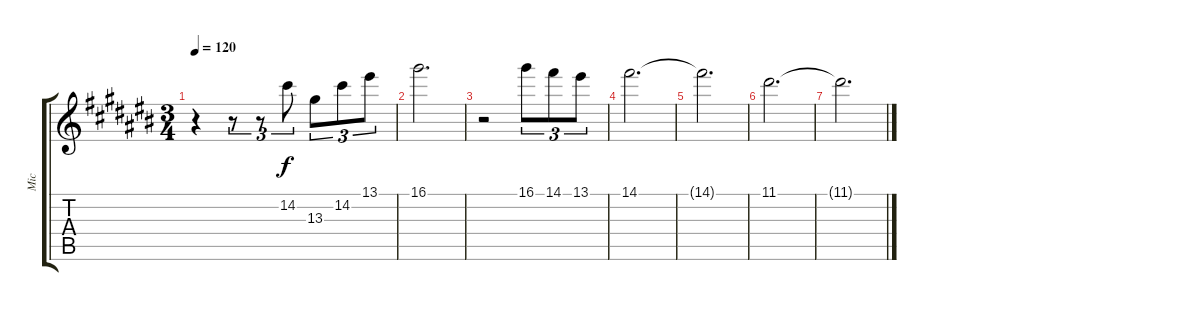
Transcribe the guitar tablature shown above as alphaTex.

\track ("Mic" "Mic") {instrument distortionguitar}
\staff {score tabs}
\tuning (E4 B3 G3 D3 A2 E2) {hide}
\ts (3 4)
\tempo 120
\clef g2
\ks c#
r.4{dy f} r.8{tu (3 2)} r.8{tu (3 2)} 14.2.8{tu (3 2)} 13.3.8{tu (3 2)} 14.2.8{tu (3 2)} 13.1.8{tu (3 2)} |
16.1.2{d} |
r.2 16.1.8{tu (3 2)} 14.1.8{tu (3 2)} 13.1.8{tu (3 2)} |
14.1.2{d} |
14.1{t}.2{d} |
11.1.2{d} |
11.1{t}.2{d}
